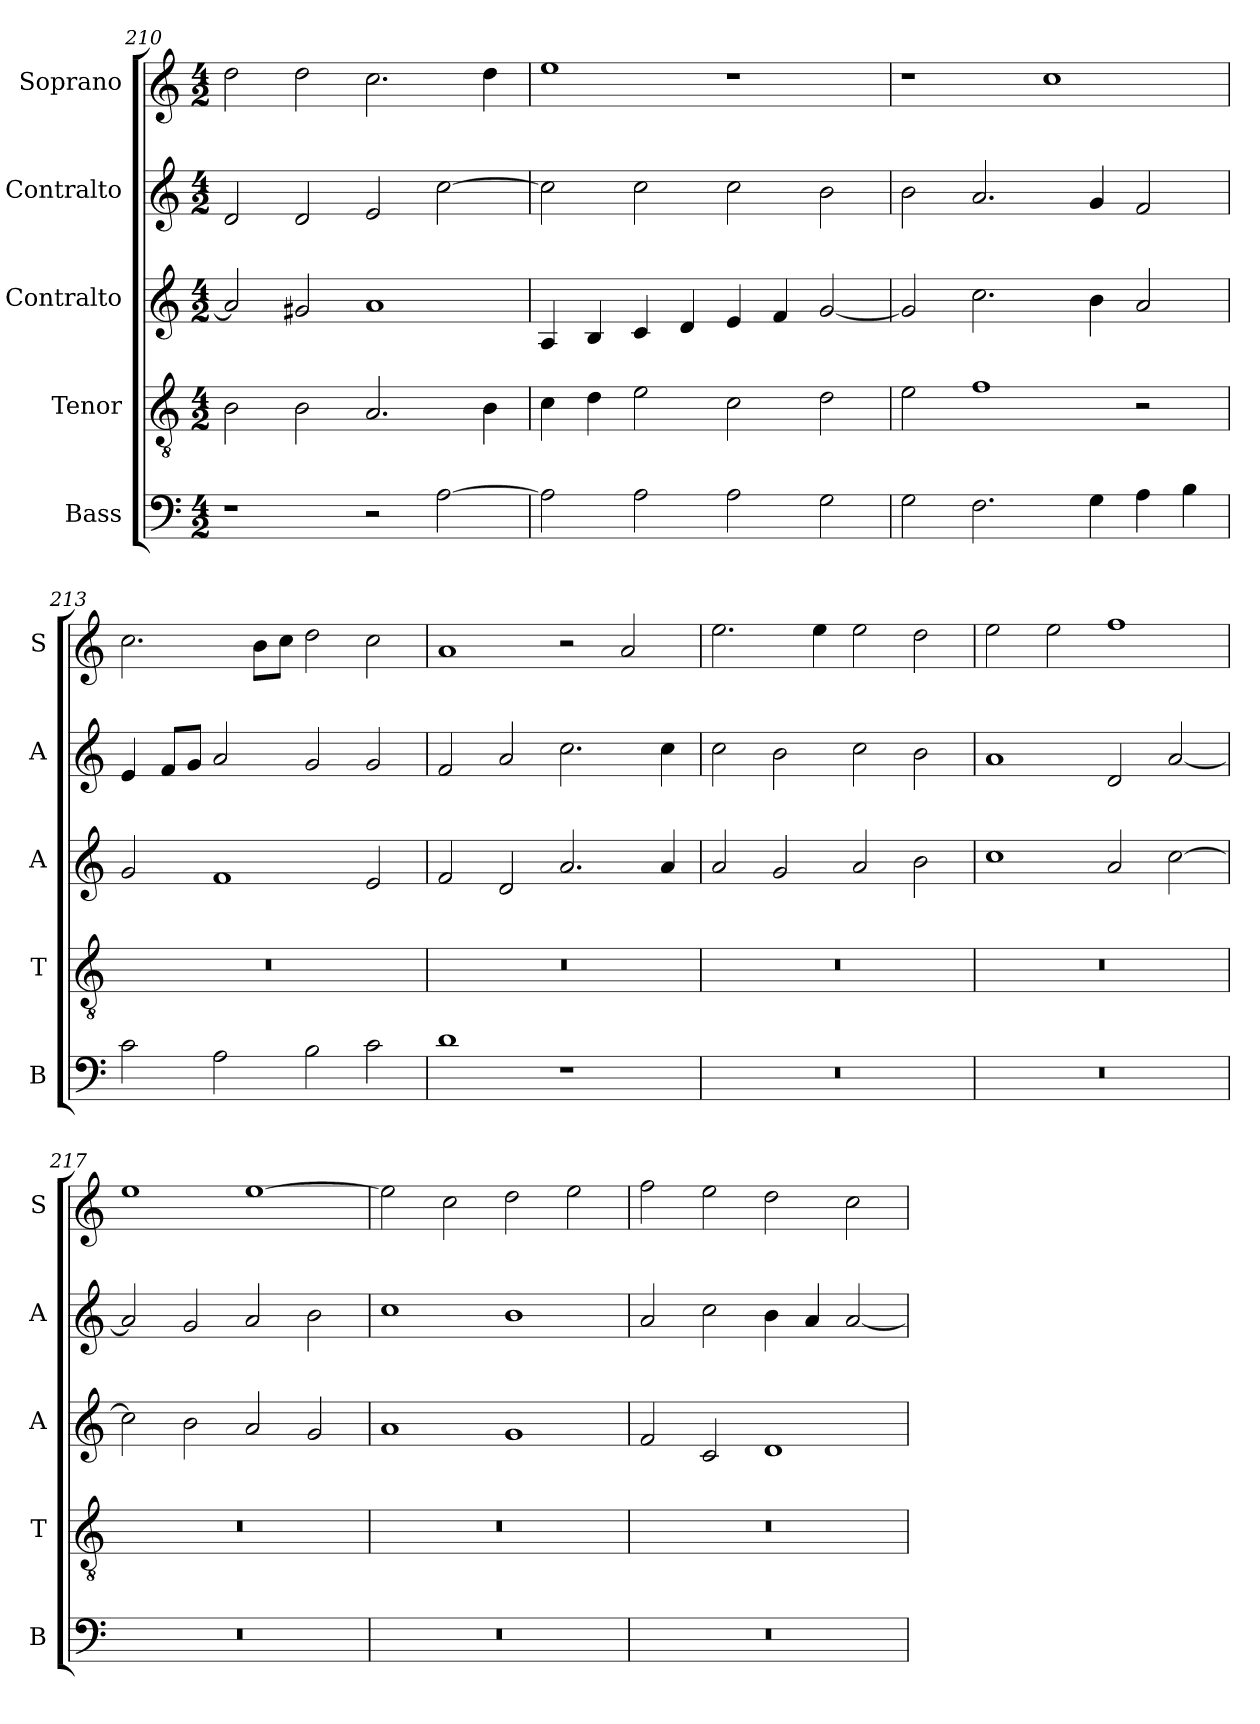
**kern	**kern	**kern	**kern	**kern
*part5	*part4	*part3	*part2	*part1
*staff5	*staff4	*staff3	*staff2	*staff1
*I"Bass	*I"Tenor	*I"Contralto	*I"Contralto	*I"Soprano
*I'B	*I'T	*I'A	*I'A	*I'S
*clefF4	*clefGv2	*clefG2	*clefG2	*clefG2
*k[]	*k[]	*k[]	*k[]	*k[]
*A:aeo	*A:aeo	*A:aeo	*A:aeo	*A:aeo
*M4/2	*M4/2	*M4/2	*M4/2	*M4/2
=210	=210	=210	=210	=210
1r	2B	2a]	2d	2dd
.	2B	2g#X	2d	2dd
2r	2.A	1a	2e	2.cc
[2A	.	.	[2cc	.
.	4B	.	.	4dd
=211	=211	=211	=211	=211
2A]	4c	4A	2cc]	1ee
.	4d	4B	.	.
2A	2e	4c	2cc	.
.	.	4d	.	.
2A	2c	4e	2cc	1r
.	.	4f	.	.
2G	2d	[2g	2b	.
=212	=212	=212	=212	=212
2G	2e	2g]	2b	1r
2.F	1f	2.cc	2.a	.
.	.	.	.	1cc
4G	.	4b	4g	.
4A	2r	2a	2f	.
4B	.	.	.	.
=213	=213	=213	=213	=213
2c	0r	2g	4e	2.cc
.	.	.	8f/L	.
.	.	.	8g/J	.
2A	.	1f	2a	.
.	.	.	.	8b\L
.	.	.	.	8cc\J
2B	.	.	2g	2dd
2c	.	2e	2g	2cc
=214	=214	=214	=214	=214
1d	0r	2f	2f	1a
.	.	2d	2a	.
1r	.	2.a	2.cc	2r
.	.	.	.	2a
.	.	4a	4cc	.
=215	=215	=215	=215	=215
0r	0r	2a	2cc	2.ee
.	.	2g	2b	.
.	.	.	.	4ee
.	.	2a	2cc	2ee
.	.	2b	2b	2dd
=216	=216	=216	=216	=216
0r	0r	1cc	1a	2ee
.	.	.	.	2ee
.	.	2a	2d	1ff
.	.	[2cc	[2a	.
=217	=217	=217	=217	=217
0r	0r	2cc]	2a]	1ee
.	.	2b	2g	.
.	.	2a	2a	[1ee
.	.	2g	2b	.
=218	=218	=218	=218	=218
0r	0r	1a	1cc	2ee]
.	.	.	.	2cc
.	.	1g	1b	2dd
.	.	.	.	2ee
=219	=219	=219	=219	=219
0r	0r	2f	2a	2ff
.	.	2c	2cc	2ee
.	.	1d	4b	2dd
.	.	.	4a	.
.	.	.	[2a	2cc
=	=	=	=	=
*-	*-	*-	*-	*-
